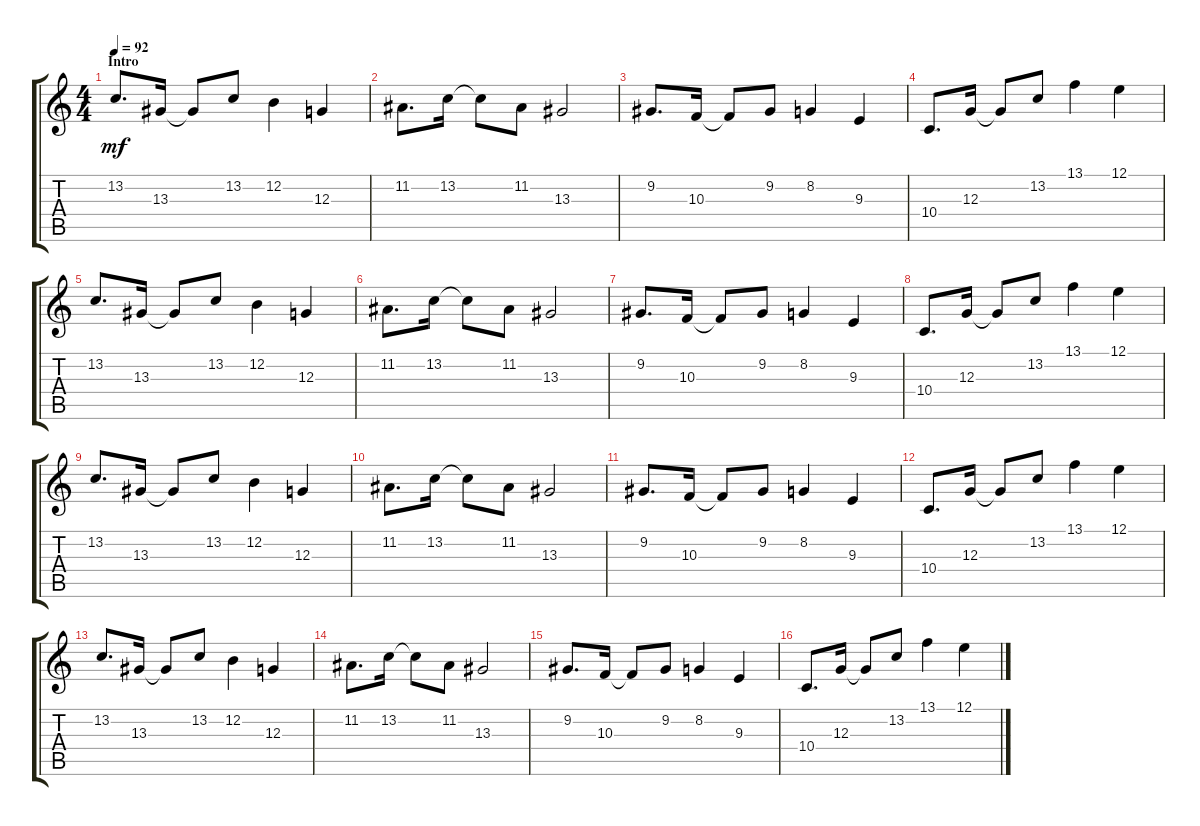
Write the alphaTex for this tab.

\track "" {instrument vibraphone}
\staff {score tabs}
\tuning (E4 B3 G3 D3 A2 E2) {hide}
\ts (4 4)
\section ("" "Intro")
\tempo 92
\clef g2
\ks c
13.2.8{d dy mf instrument vibraphone} 13.3.16{balance 12} 13.3{t}.8 13.2.8{balance 4} 12.2.4{balance 12} 12.3.4 |
11.2.8{d} 13.2.16{balance 4} 13.2{t}.8 11.2.8{balance 12} 13.3.2 |
9.2.8{d} 10.3.16 10.3{t}.8 9.2.8 8.2.4 9.3.4 |
10.4.8{d} 12.3.16 12.3{t}.8 13.2.8{balance 8} 13.1.4{balance 5} 12.1.4{balance 2} |
13.2.8{d balance 4} 13.3.16{balance 12} 13.3{t}.8 13.2.8{balance 4} 12.2.4{balance 12} 12.3.4 |
11.2.8{d} 13.2.16{balance 4} 13.2{t}.8 11.2.8{balance 12} 13.3.2 |
9.2.8{d} 10.3.16 10.3{t}.8 9.2.8 8.2.4 9.3.4 |
10.4.8{d} 12.3.16 12.3{t}.8 13.2.8{balance 8} 13.1.4{balance 5} 12.1.4{balance 2} |
13.2.8{d balance 4} 13.3.16{balance 12} 13.3{t}.8 13.2.8{balance 4} 12.2.4{balance 12} 12.3.4 |
11.2.8{d} 13.2.16{balance 4} 13.2{t}.8 11.2.8{balance 12} 13.3.2 |
9.2.8{d} 10.3.16 10.3{t}.8 9.2.8 8.2.4 9.3.4 |
10.4.8{d} 12.3.16 12.3{t}.8 13.2.8{balance 8} 13.1.4{balance 5} 12.1.4{balance 2} |
13.2.8{d balance 4} 13.3.16{balance 12} 13.3{t}.8 13.2.8{balance 4} 12.2.4{balance 12} 12.3.4 |
11.2.8{d} 13.2.16{balance 4} 13.2{t}.8 11.2.8{balance 12} 13.3.2 |
9.2.8{d} 10.3.16 10.3{t}.8 9.2.8 8.2.4 9.3.4 |
10.4.8{d} 12.3.16 12.3{t}.8 13.2.8{balance 8} 13.1.4{balance 5} 12.1.4{balance 2}
